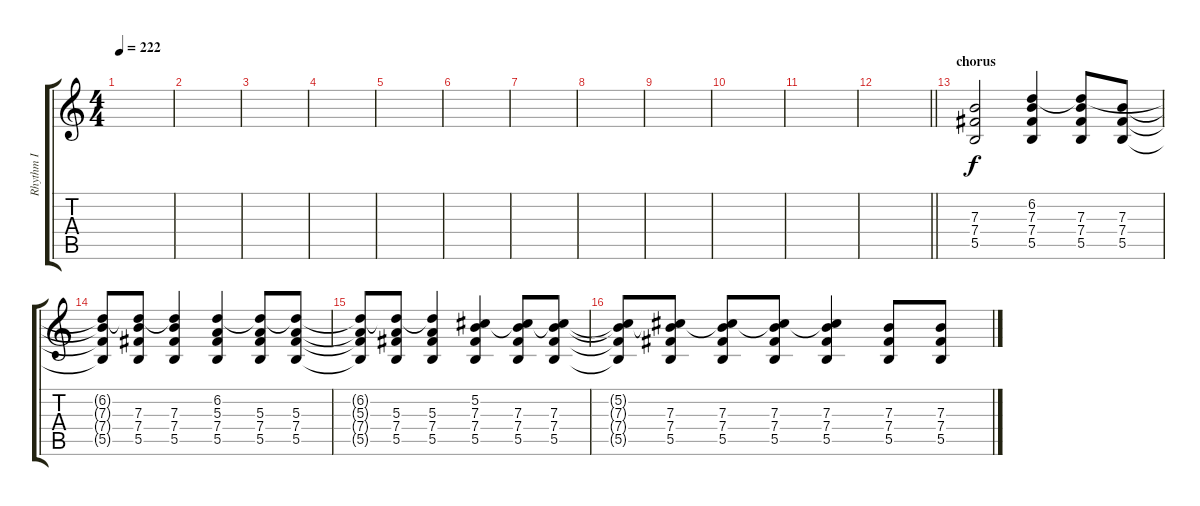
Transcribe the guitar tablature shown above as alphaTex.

\track ("Rhythm I" "Rhythm I") {instrument distortionguitar}
\staff {score tabs}
\tuning (Db4 Ab3 E3 B2 Gb2 B1) {hide}
\ts (4 4)
\tempo 222
\clef g2
\ks c
|
|
|
|
|
|
|
|
|
|
|
\barLineRight lightlight
|
\section ("" "chorus")
(7.3 7.4 5.5).2{volume 13} (6.2 7.3 7.4 5.5).4 (6.2{t} 7.3 7.4 5.5).8 (7.3 7.4 5.5).8 |
(6.2{t} 7.3{t} 7.4{t} 5.5{t}).8 (6.2{t} 7.3 7.4 5.5).8 (6.2{t} 7.3 7.4 5.5).4 (6.2 5.3 7.4 5.5).4 (6.2{t} 5.3 7.4 5.5).8 (6.2{t} 5.3 7.4 5.5).8 |
(6.2{t} 5.3{t} 7.4{t} 5.5{t}).8 (6.2{t} 5.3 7.4 5.5).8 (6.2{t} 5.3 7.4 5.5).4 (5.2 7.3 7.4 5.5).4 (5.2{t} 7.3 7.4 5.5).8 (5.2{t} 7.3 7.4 5.5).8 |
(5.2{t} 7.3{t} 7.4{t} 5.5{t}).8 (5.2{t} 7.3 7.4 5.5).8 (5.2{t} 7.3 7.4 5.5).8 (5.2{t} 7.3 7.4 5.5).8 (5.2{t} 7.3 7.4 5.5).4 (7.3 7.4 5.5).8 (7.3 7.4 5.5).8
